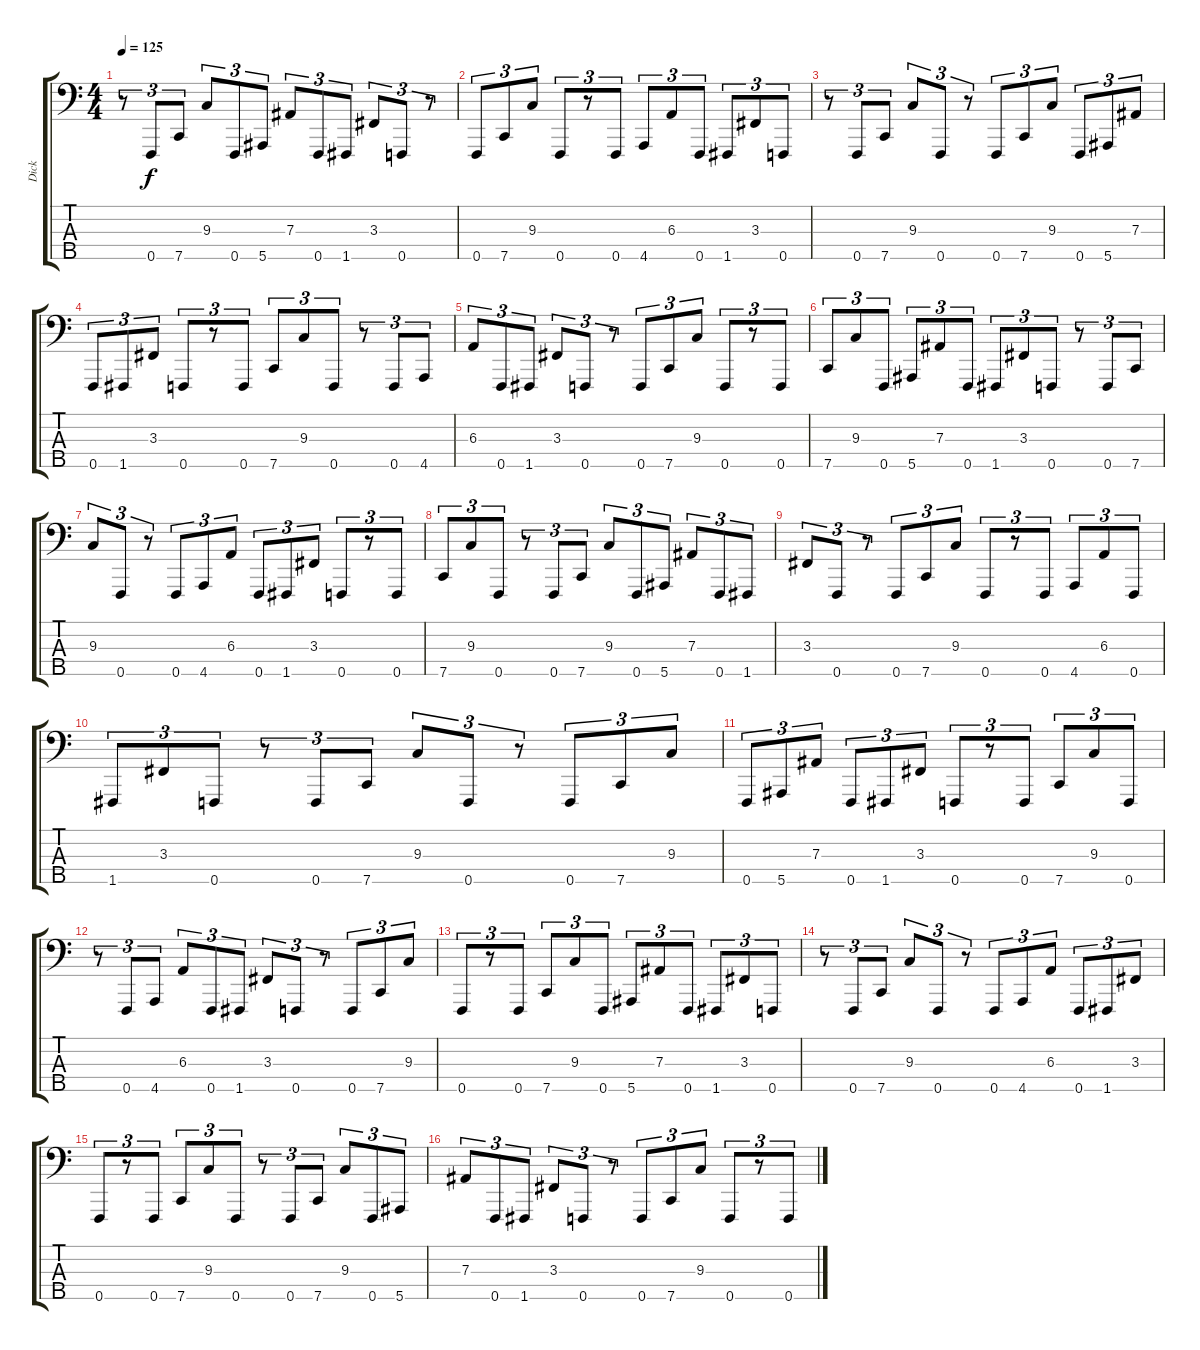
\track ("Dick" "Dick") {instrument electricbasspick}
\staff {score tabs}
\tuning (Db2 Ab1 Eb1 Bb0 F0) {hide}
\ts (4 4)
\tempo 125
\clef f4
\ks c
r.8{tu (3 2) dy f} 0.5.8{tu (3 2)} 7.5.8{tu (3 2)} 9.3.8{tu (3 2)} 0.5.8{tu (3 2)} 5.5.8{tu (3 2)} 7.3.8{tu (3 2)} 0.5.8{tu (3 2)} 1.5.8{tu (3 2)} 3.3.8{tu (3 2)} 0.5.8{tu (3 2)} r.8{tu (3 2)} |
0.5.8{tu (3 2)} 7.5.8{tu (3 2)} 9.3.8{tu (3 2)} 0.5.8{tu (3 2)} r.8{tu (3 2)} 0.5.8{tu (3 2)} 4.5.8{tu (3 2)} 6.3.8{tu (3 2)} 0.5.8{tu (3 2)} 1.5.8{tu (3 2)} 3.3.8{tu (3 2)} 0.5.8{tu (3 2)} |
r.8{tu (3 2)} 0.5.8{tu (3 2)} 7.5.8{tu (3 2)} 9.3.8{tu (3 2)} 0.5.8{tu (3 2)} r.8{tu (3 2)} 0.5.8{tu (3 2)} 7.5.8{tu (3 2)} 9.3.8{tu (3 2)} 0.5.8{tu (3 2)} 5.5.8{tu (3 2)} 7.3.8{tu (3 2)} |
0.5.8{tu (3 2)} 1.5.8{tu (3 2)} 3.3.8{tu (3 2)} 0.5.8{tu (3 2)} r.8{tu (3 2)} 0.5.8{tu (3 2)} 7.5.8{tu (3 2)} 9.3.8{tu (3 2)} 0.5.8{tu (3 2)} r.8{tu (3 2)} 0.5.8{tu (3 2)} 4.5.8{tu (3 2)} |
6.3.8{tu (3 2)} 0.5.8{tu (3 2)} 1.5.8{tu (3 2)} 3.3.8{tu (3 2)} 0.5.8{tu (3 2)} r.8{tu (3 2)} 0.5.8{tu (3 2)} 7.5.8{tu (3 2)} 9.3.8{tu (3 2)} 0.5.8{tu (3 2)} r.8{tu (3 2)} 0.5.8{tu (3 2)} |
7.5.8{tu (3 2)} 9.3.8{tu (3 2)} 0.5.8{tu (3 2)} 5.5.8{tu (3 2)} 7.3.8{tu (3 2)} 0.5.8{tu (3 2)} 1.5.8{tu (3 2)} 3.3.8{tu (3 2)} 0.5.8{tu (3 2)} r.8{tu (3 2)} 0.5.8{tu (3 2)} 7.5.8{tu (3 2)} |
9.3.8{tu (3 2)} 0.5.8{tu (3 2)} r.8{tu (3 2)} 0.5.8{tu (3 2)} 4.5.8{tu (3 2)} 6.3.8{tu (3 2)} 0.5.8{tu (3 2)} 1.5.8{tu (3 2)} 3.3.8{tu (3 2)} 0.5.8{tu (3 2)} r.8{tu (3 2)} 0.5.8{tu (3 2)} |
7.5.8{tu (3 2)} 9.3.8{tu (3 2)} 0.5.8{tu (3 2)} r.8{tu (3 2)} 0.5.8{tu (3 2)} 7.5.8{tu (3 2)} 9.3.8{tu (3 2)} 0.5.8{tu (3 2)} 5.5.8{tu (3 2)} 7.3.8{tu (3 2)} 0.5.8{tu (3 2)} 1.5.8{tu (3 2)} |
3.3.8{tu (3 2)} 0.5.8{tu (3 2)} r.8{tu (3 2)} 0.5.8{tu (3 2)} 7.5.8{tu (3 2)} 9.3.8{tu (3 2)} 0.5.8{tu (3 2)} r.8{tu (3 2)} 0.5.8{tu (3 2)} 4.5.8{tu (3 2)} 6.3.8{tu (3 2)} 0.5.8{tu (3 2)} |
1.5.8{tu (3 2)} 3.3.8{tu (3 2)} 0.5.8{tu (3 2)} r.8{tu (3 2)} 0.5.8{tu (3 2)} 7.5.8{tu (3 2)} 9.3.8{tu (3 2)} 0.5.8{tu (3 2)} r.8{tu (3 2)} 0.5.8{tu (3 2)} 7.5.8{tu (3 2)} 9.3.8{tu (3 2)} |
0.5.8{tu (3 2)} 5.5.8{tu (3 2)} 7.3.8{tu (3 2)} 0.5.8{tu (3 2)} 1.5.8{tu (3 2)} 3.3.8{tu (3 2)} 0.5.8{tu (3 2)} r.8{tu (3 2)} 0.5.8{tu (3 2)} 7.5.8{tu (3 2)} 9.3.8{tu (3 2)} 0.5.8{tu (3 2)} |
r.8{tu (3 2)} 0.5.8{tu (3 2)} 4.5.8{tu (3 2)} 6.3.8{tu (3 2)} 0.5.8{tu (3 2)} 1.5.8{tu (3 2)} 3.3.8{tu (3 2)} 0.5.8{tu (3 2)} r.8{tu (3 2)} 0.5.8{tu (3 2)} 7.5.8{tu (3 2)} 9.3.8{tu (3 2)} |
0.5.8{tu (3 2)} r.8{tu (3 2)} 0.5.8{tu (3 2)} 7.5.8{tu (3 2)} 9.3.8{tu (3 2)} 0.5.8{tu (3 2)} 5.5.8{tu (3 2)} 7.3.8{tu (3 2)} 0.5.8{tu (3 2)} 1.5.8{tu (3 2)} 3.3.8{tu (3 2)} 0.5.8{tu (3 2)} |
r.8{tu (3 2)} 0.5.8{tu (3 2)} 7.5.8{tu (3 2)} 9.3.8{tu (3 2)} 0.5.8{tu (3 2)} r.8{tu (3 2)} 0.5.8{tu (3 2)} 4.5.8{tu (3 2)} 6.3.8{tu (3 2)} 0.5.8{tu (3 2)} 1.5.8{tu (3 2)} 3.3.8{tu (3 2)} |
0.5.8{tu (3 2)} r.8{tu (3 2)} 0.5.8{tu (3 2)} 7.5.8{tu (3 2)} 9.3.8{tu (3 2)} 0.5.8{tu (3 2)} r.8{tu (3 2)} 0.5.8{tu (3 2)} 7.5.8{tu (3 2)} 9.3.8{tu (3 2)} 0.5.8{tu (3 2)} 5.5.8{tu (3 2)} |
7.3.8{tu (3 2)} 0.5.8{tu (3 2)} 1.5.8{tu (3 2)} 3.3.8{tu (3 2)} 0.5.8{tu (3 2)} r.8{tu (3 2)} 0.5.8{tu (3 2)} 7.5.8{tu (3 2)} 9.3.8{tu (3 2)} 0.5.8{tu (3 2)} r.8{tu (3 2)} 0.5.8{tu (3 2)}
